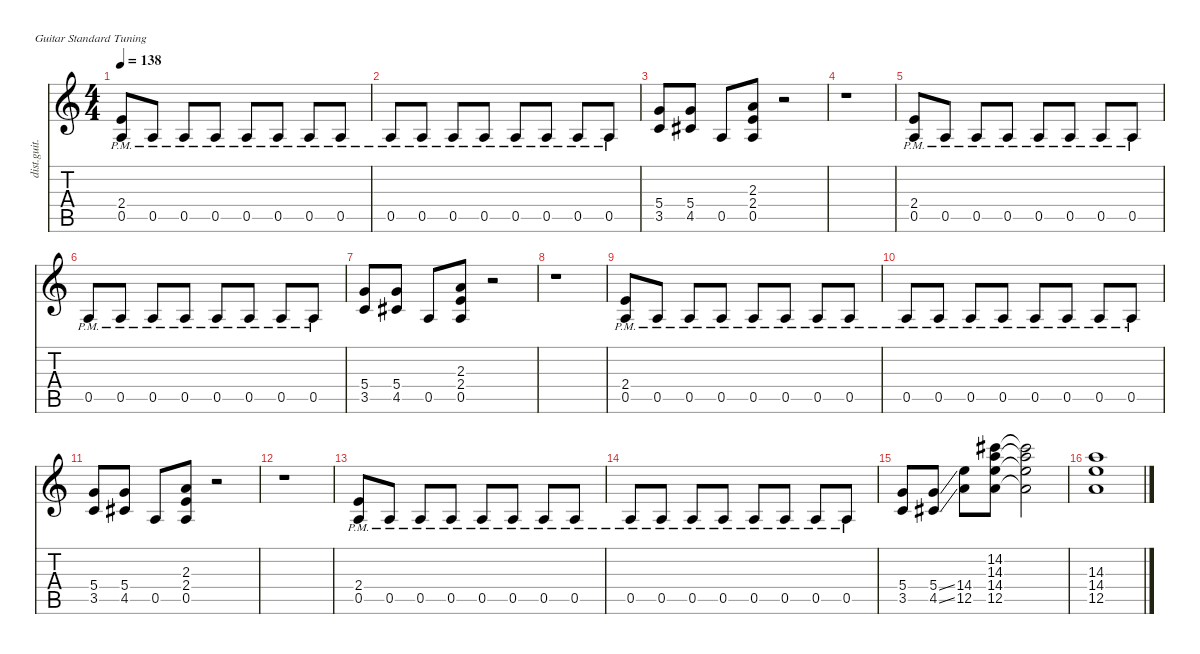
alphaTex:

\defaultSystemsLayout 4
\hideDynamics
\bracketExtendMode nobrackets
\track ("Dave Mustaine" "dist.guit.") {instrument distortionguitar}
\staff {score tabs}
\tuning (E4 B3 G3 D3 A2 E2)
\ts (4 4)
\tempo 138
\clef g2
\ks c
(2.4{pm} 0.5{pm}).8{dy f beam Up} 0.5{pm}.8{beam Up} 0.5{pm}.8{beam Up} 0.5{pm}.8{beam Up} 0.5{pm}.8{beam Up} 0.5{pm}.8{beam Up} 0.5{pm}.8{beam Up} 0.5{pm}.8{beam Up} |
0.5{pm}.8{beam Up} 0.5{pm}.8{beam Up} 0.5{pm}.8{beam Up} 0.5{pm}.8{beam Up} 0.5{pm}.8{beam Up} 0.5{pm}.8{beam Up} 0.5{pm}.8{beam Up} 0.5{pm}.8{beam Up} |
(5.4 3.5).8{beam Up} (5.4 4.5{acc #}).8{beam Up} 0.5.8{beam Up} (2.3 2.4 0.5).8{beam Up} r.2{beam Down} |
r.1{beam Down} |
(2.4{pm} 0.5{pm}).8{beam Up} 0.5{pm}.8{beam Up} 0.5{pm}.8{beam Up} 0.5{pm}.8{beam Up} 0.5{pm}.8{beam Up} 0.5{pm}.8{beam Up} 0.5{pm}.8{beam Up} 0.5{pm}.8{beam Up} |
0.5{pm}.8{beam Up} 0.5{pm}.8{beam Up} 0.5{pm}.8{beam Up} 0.5{pm}.8{beam Up} 0.5{pm}.8{beam Up} 0.5{pm}.8{beam Up} 0.5{pm}.8{beam Up} 0.5{pm}.8{beam Up} |
(5.4 3.5).8{beam Up} (5.4 4.5{acc #}).8{beam Up} 0.5.8{beam Up} (2.3 2.4 0.5).8{beam Up} r.2{beam Down} |
r.1{beam Down} |
(2.4{pm} 0.5{pm}).8{beam Up} 0.5{pm}.8{beam Up} 0.5{pm}.8{beam Up} 0.5{pm}.8{beam Up} 0.5{pm}.8{beam Up} 0.5{pm}.8{beam Up} 0.5{pm}.8{beam Up} 0.5{pm}.8{beam Up} |
0.5{pm}.8{beam Up} 0.5{pm}.8{beam Up} 0.5{pm}.8{beam Up} 0.5{pm}.8{beam Up} 0.5{pm}.8{beam Up} 0.5{pm}.8{beam Up} 0.5{pm}.8{beam Up} 0.5{pm}.8{beam Up} |
(5.4 3.5).8{beam Up} (5.4 4.5{acc #}).8{beam Up} 0.5.8{beam Up} (2.3 2.4 0.5).8{beam Up} r.2{beam Down} |
r.1{beam Down} |
(2.4{pm} 0.5{pm}).8{beam Up} 0.5{pm}.8{beam Up} 0.5{pm}.8{beam Up} 0.5{pm}.8{beam Up} 0.5{pm}.8{beam Up} 0.5{pm}.8{beam Up} 0.5{pm}.8{beam Up} 0.5{pm}.8{beam Up} |
0.5{pm}.8{beam Up} 0.5{pm}.8{beam Up} 0.5{pm}.8{beam Up} 0.5{pm}.8{beam Up} 0.5{pm}.8{beam Up} 0.5{pm}.8{beam Up} 0.5{pm}.8{beam Up} 0.5{pm}.8{beam Up} |
(5.4 3.5).8{beam Up} (5.4{ss} 4.5{ss acc #}).8{beam Up} (14.4 12.5).8{beam Down} (14.2{acc #} 14.3 14.4 12.5).8{beam Down} (14.2{t acc #} 14.3{t} 14.4{t} 12.5{t}).2{beam Down} |
(14.3 14.4 12.5).1{beam Down}
